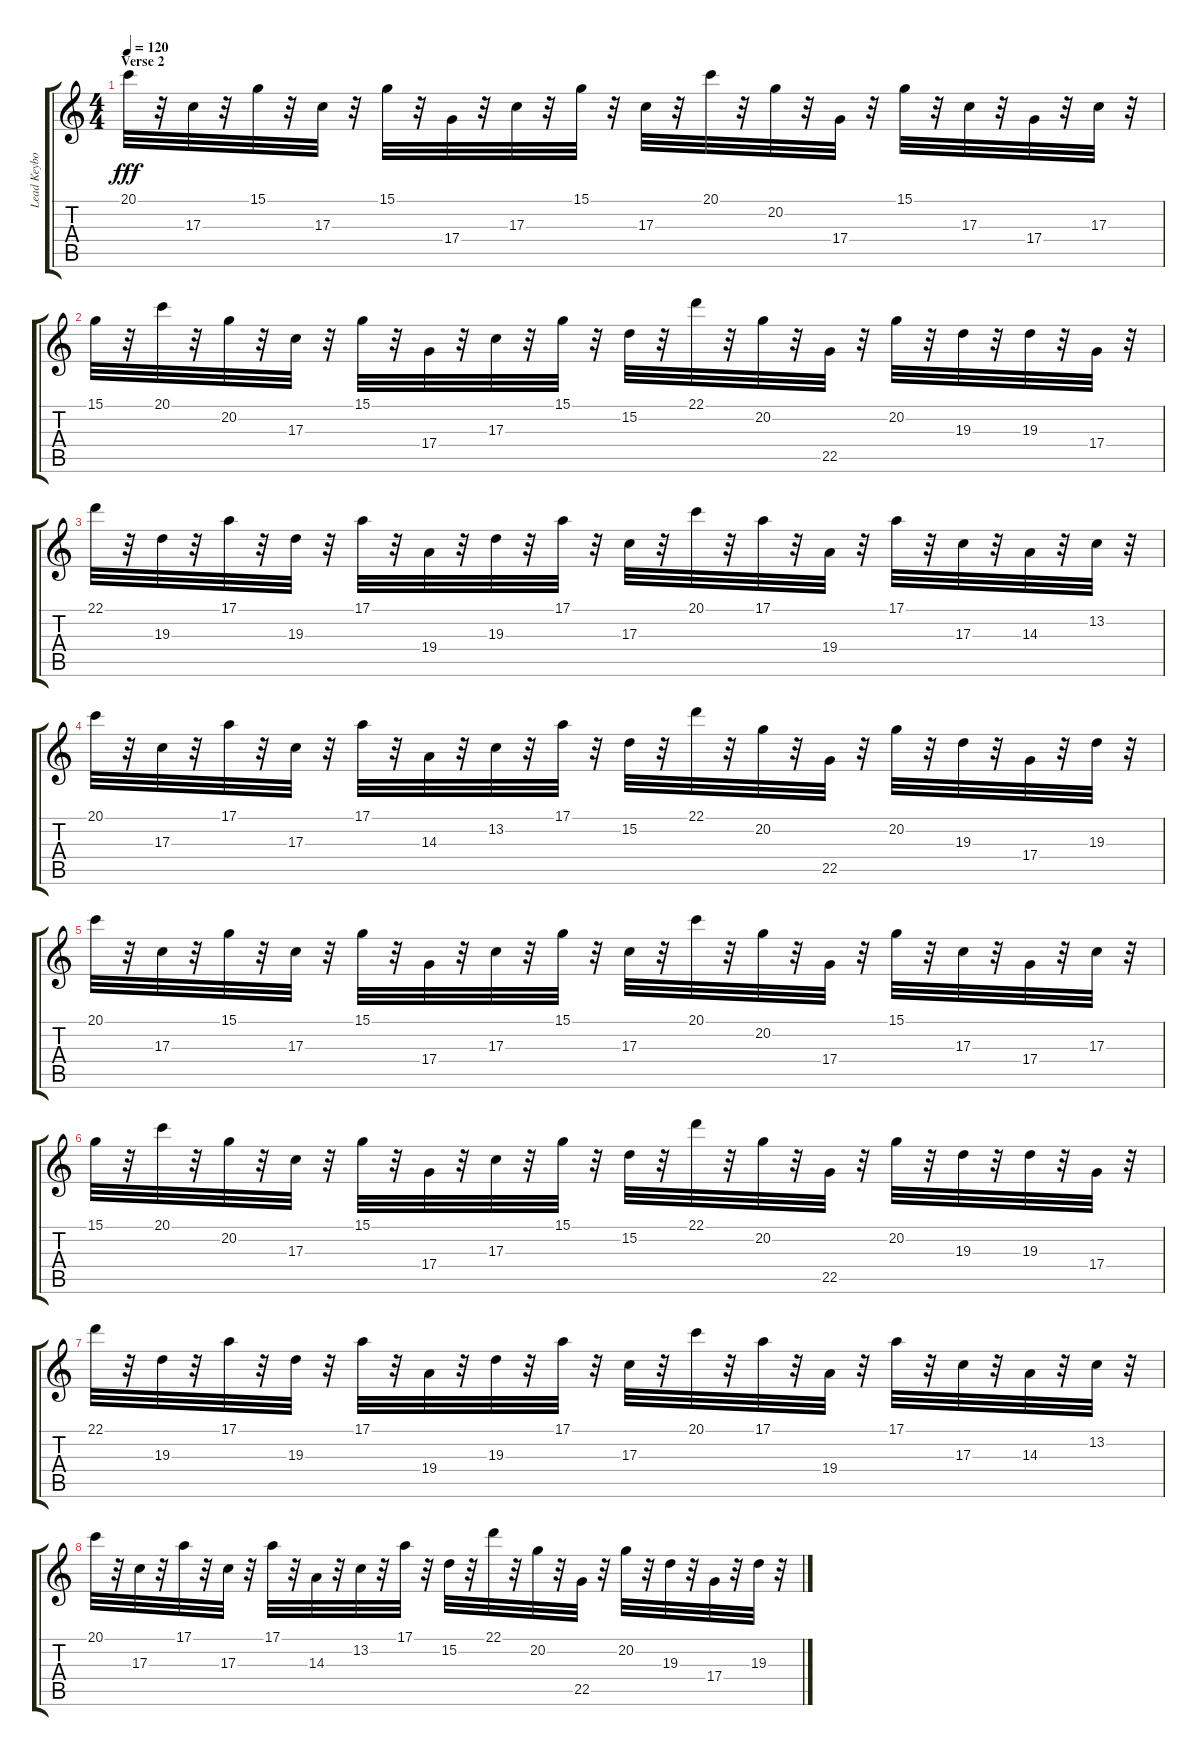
\track ("Lead Keyboard Melody" "Lead Keybo") {instrument electricpiano2}
\staff {score tabs}
\tuning (E4 B3 G3 D3 A2 E2) {hide}
\ts (4 4)
\section ("" "Verse 2")
\tempo 120
\clef g2
\ks c
20.1.32{dy fff} r.32 17.3.32 r.32 15.1.32 r.32 17.3.32 r.32 15.1.32 r.32 17.4.32 r.32 17.3.32 r.32 15.1.32 r.32 17.3.32 r.32 20.1.32 r.32 20.2.32 r.32 17.4.32 r.32 15.1.32 r.32 17.3.32 r.32 17.4.32 r.32 17.3.32 r.32 |
15.1.32 r.32 20.1.32 r.32 20.2.32 r.32 17.3.32 r.32 15.1.32 r.32 17.4.32 r.32 17.3.32 r.32 15.1.32 r.32 15.2.32 r.32 22.1.32 r.32 20.2.32 r.32 22.5.32 r.32 20.2.32 r.32 19.3.32 r.32 19.3.32 r.32 17.4.32 r.32 |
22.1.32 r.32 19.3.32 r.32 17.1.32 r.32 19.3.32 r.32 17.1.32 r.32 19.4.32 r.32 19.3.32 r.32 17.1.32 r.32 17.3.32 r.32 20.1.32 r.32 17.1.32 r.32 19.4.32 r.32 17.1.32 r.32 17.3.32 r.32 14.3.32 r.32 13.2.32 r.32 |
20.1.32 r.32 17.3.32 r.32 17.1.32 r.32 17.3.32 r.32 17.1.32 r.32 14.3.32 r.32 13.2.32 r.32 17.1.32 r.32 15.2.32 r.32 22.1.32 r.32 20.2.32 r.32 22.5.32 r.32 20.2.32 r.32 19.3.32 r.32 17.4.32 r.32 19.3.32 r.32 |
20.1.32 r.32 17.3.32 r.32 15.1.32 r.32 17.3.32 r.32 15.1.32 r.32 17.4.32 r.32 17.3.32 r.32 15.1.32 r.32 17.3.32 r.32 20.1.32 r.32 20.2.32 r.32 17.4.32 r.32 15.1.32 r.32 17.3.32 r.32 17.4.32 r.32 17.3.32 r.32 |
15.1.32 r.32 20.1.32 r.32 20.2.32 r.32 17.3.32 r.32 15.1.32 r.32 17.4.32 r.32 17.3.32 r.32 15.1.32 r.32 15.2.32 r.32 22.1.32 r.32 20.2.32 r.32 22.5.32 r.32 20.2.32 r.32 19.3.32 r.32 19.3.32 r.32 17.4.32 r.32 |
22.1.32 r.32 19.3.32 r.32 17.1.32 r.32 19.3.32 r.32 17.1.32 r.32 19.4.32 r.32 19.3.32 r.32 17.1.32 r.32 17.3.32 r.32 20.1.32 r.32 17.1.32 r.32 19.4.32 r.32 17.1.32 r.32 17.3.32 r.32 14.3.32 r.32 13.2.32 r.32 |
20.1.32 r.32 17.3.32 r.32 17.1.32 r.32 17.3.32 r.32 17.1.32 r.32 14.3.32 r.32 13.2.32 r.32 17.1.32 r.32 15.2.32 r.32 22.1.32 r.32 20.2.32 r.32 22.5.32 r.32 20.2.32 r.32 19.3.32 r.32 17.4.32 r.32 19.3.32 r.32
